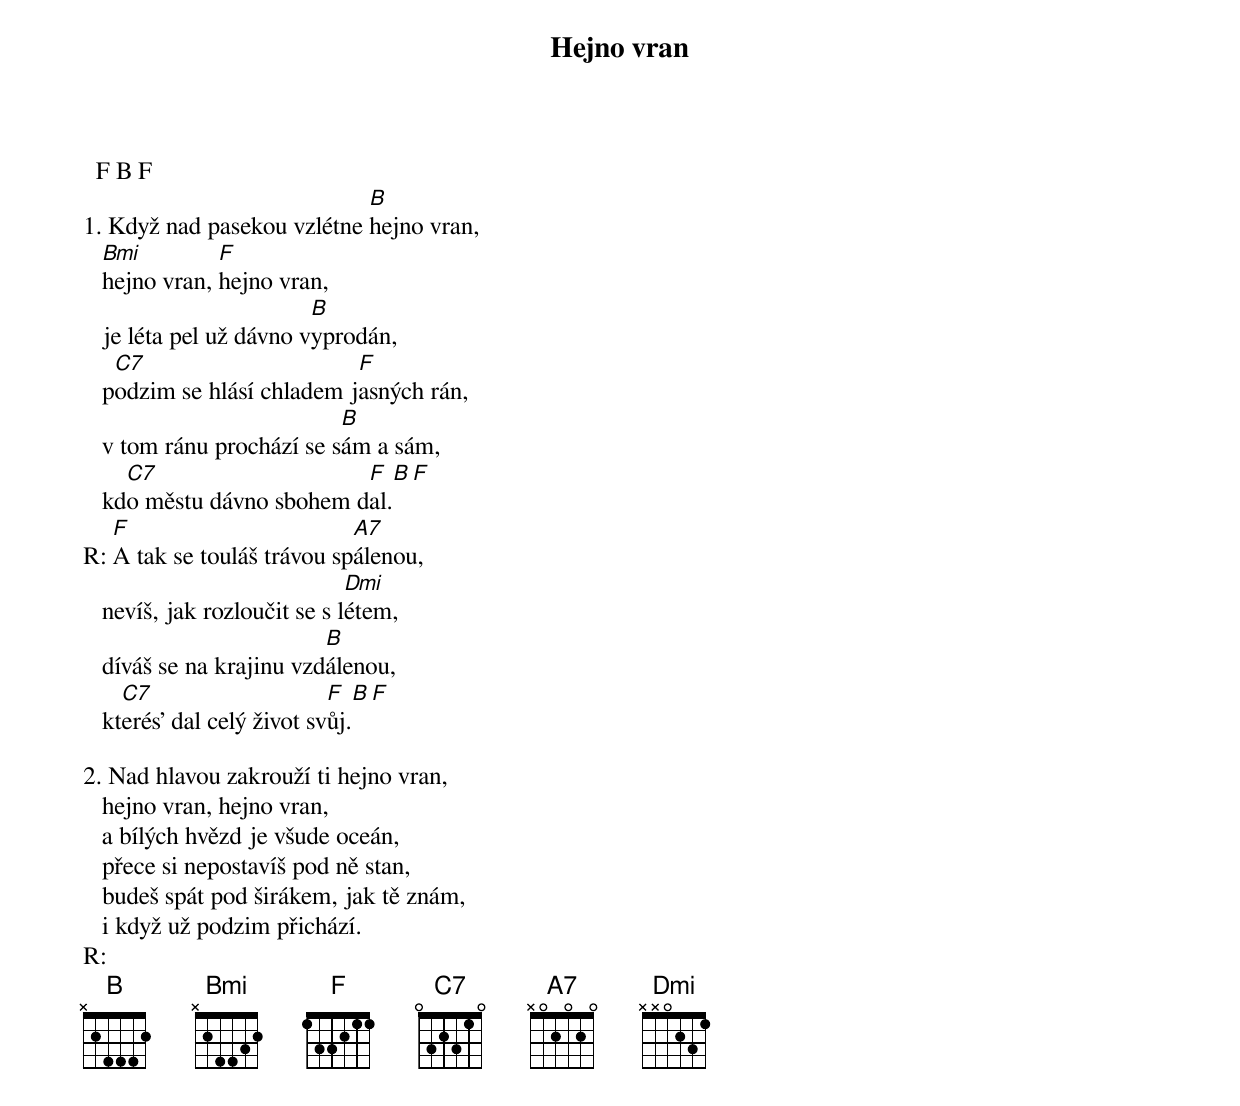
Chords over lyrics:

Hejno vran

  F B F
                            B
1. Když nad pasekou vzlétne hejno vran,
   Bmi         F
   hejno vran, hejno vran,
                         B
   je léta pel už dávno vyprodán,
    C7                      F
   podzim se hlásí chladem jasných rán,
                           B
   v tom ránu prochází se sám a sám,
     C7                    F   B F
   kdo městu dávno sbohem dal.
   F                        A7
R: A tak se touláš trávou spálenou,
                              Dmi
   nevíš, jak rozloučit se s létem,
                          B
   díváš se na krajinu vzdálenou,
     C7                     F  B F
   kterés' dal celý život svůj.

2. Nad hlavou zakrouží ti hejno vran,
   hejno vran, hejno vran,
   a bílých hvězd je všude oceán,
   přece si nepostavíš pod ně stan,
   budeš spát pod širákem, jak tě znám,
   i když už podzim přichází.
R:
